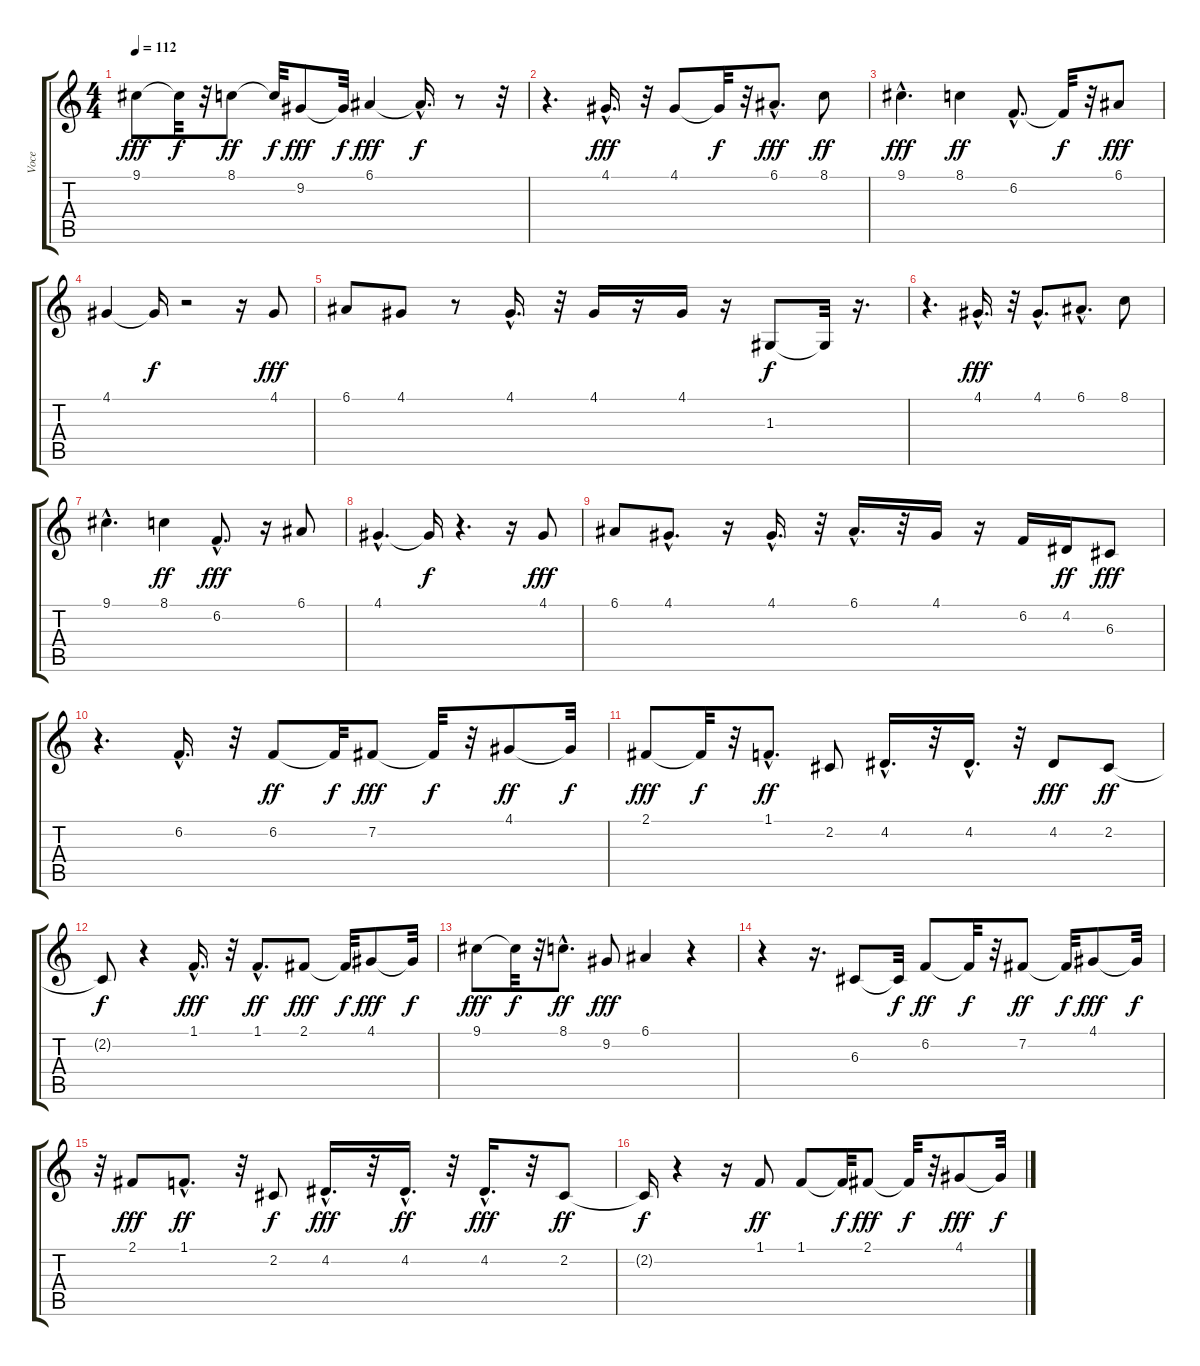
\track ("Voce" "Voce") {instrument panflute}
\staff {score tabs}
\tuning (E4 B3 G3 D3 A2 E2) {hide}
\ts (4 4)
\tempo 112
\clef g2
\ks c
9.1.8{dy fff} 9.1{t}.32{dy f} r.32 8.1.8{dy ff} 8.1{t}.32{dy f} 9.2.8{dy fff} 9.2{t}.32{dy f} 6.1.4{dy fff} 6.1{hac t}.16{d dy f} r.8 r.32 |
r.4{d} 4.1{hac}.16{d dy fff} r.32 4.1.8 4.1{t}.32{dy f} r.32 6.1{hac}.8{d dy fff} 8.1.8{dy ff} |
9.1{hac}.4{d dy fff} 8.1.4{dy ff} 6.2{hac}.8{d} 6.2{t}.32{dy f} r.32 6.1.8{dy fff} |
4.1.4 4.1{t}.16{dy f} r.2 r.16 4.1.8{dy fff} |
6.1.8 4.1.8 r.8 4.1{hac}.16{d} r.32 4.1.16 r.16 4.1.16 r.16 1.3.8{dy f} 1.3{t}.32 r.16{d} |
r.4{d} 4.1{hac}.16{d dy fff} r.32 4.1{hac}.8{d} 6.1{hac}.8{d} 8.1.8 |
9.1{hac}.4{d} 8.1.4{dy ff} 6.2{hac}.8{d dy fff} r.16 6.1.8 |
4.1{hac}.4{d} 4.1{t}.16{dy f} r.4{d} r.16 4.1.8{dy fff} |
6.1.8 4.1{hac}.8{d} r.16 4.1{hac}.16{d} r.32 6.1{hac}.16{d} r.32 4.1.16 r.16 6.2.16 4.2.16{dy ff} 6.3.8{dy fff} |
r.4{d} 6.2{hac}.16{d} r.32 6.2.8{dy ff} 6.2{t}.32{dy f} 7.2.8{dy fff} 7.2{t}.32{dy f} r.32 4.1.8{dy ff} 4.1{t}.32{dy f} |
2.1.8{dy fff} 2.1{t}.32{dy f} r.32 1.1{hac}.8{d dy ff} 2.2.8 4.2{hac}.16{d} r.32 4.2{hac}.16{d} r.32 4.2.8{dy fff} 2.2.8{dy ff} |
2.2{t}.8{dy f} r.4 1.1{hac}.16{d dy fff} r.32 1.1{hac}.8{d dy ff} 2.1.8{dy fff} 2.1{t}.32{dy f} 4.1.8{dy fff} 4.1{t}.32{dy f} |
9.1.8{dy fff} 9.1{t}.32{dy f} r.32 8.1{hac}.8{d dy ff} 9.2.8{dy fff} 6.1.4 r.4 |
r.4 r.16{d} 6.3.8 6.3{t}.32{dy f} 6.2.8{dy ff} 6.2{t}.32{dy f} r.32 7.2.8{dy ff} 7.2{t}.32{dy f} 4.1.8{dy fff} 4.1{t}.32{dy f} |
r.32 2.1.8{dy fff} 1.1{hac}.8{d dy ff} r.32 2.2.8{dy f} 4.2{hac}.16{d dy fff} r.32 4.2{hac}.16{d dy ff} r.32 4.2{hac}.16{d dy fff} r.32 2.2.8{dy ff} |
2.2{t}.16{dy f} r.4 r.16 1.1.8{dy ff} 1.1.8 1.1{t}.32{dy f} 2.1.8{dy fff} 2.1{t}.32{dy f} r.32 4.1.8{dy fff} 4.1{t}.32{dy f}
